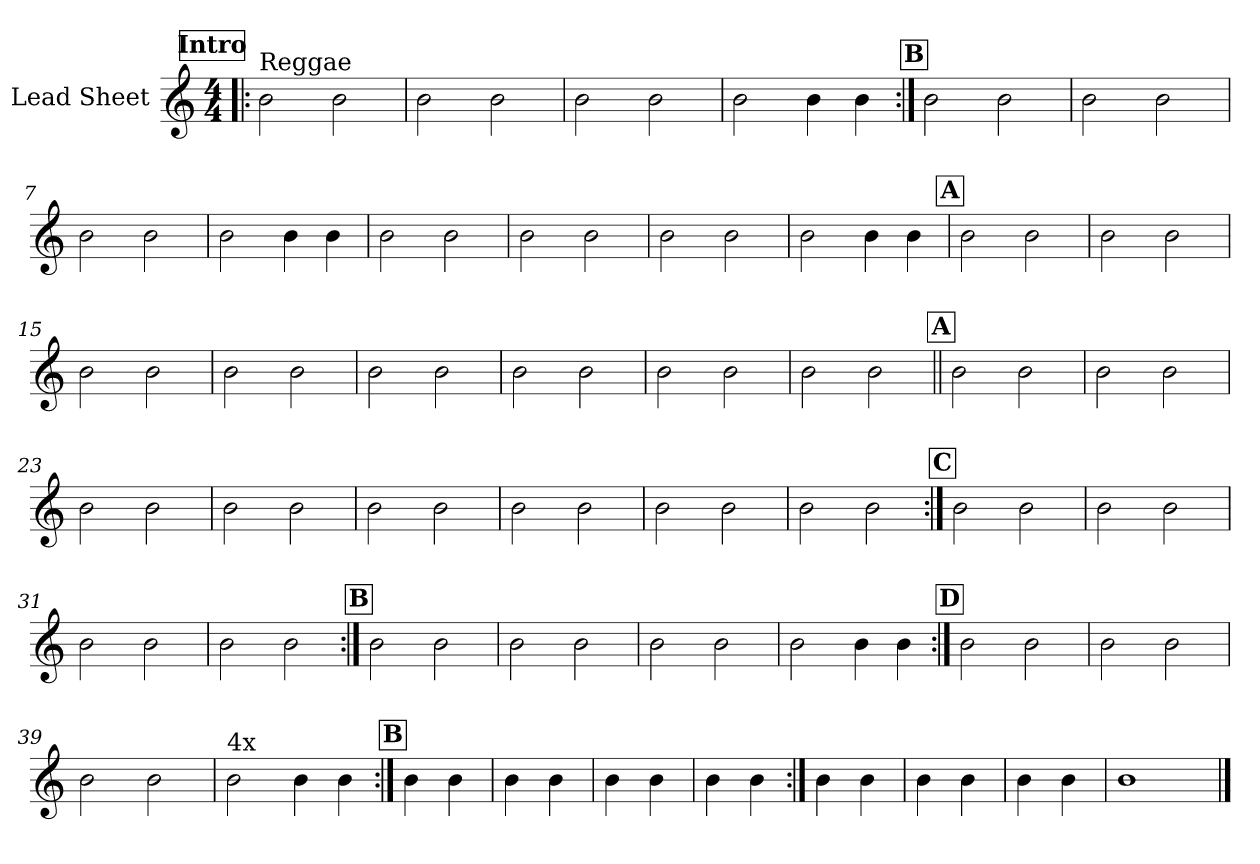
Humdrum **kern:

**kern
*part1
*staff1
*I"Lead Sheet
*clefG2
*k[]
*M4/4
*MM77
!!LO:REH:place=s1:a:fs=14:t=Intro
=1!|:
!LO:TX:a:t=Reggae
2b\
2b\
=2
2b\
2b\
=3
2b\
2b\
=4
2b\
4b\
4b\
!!LO:LB:g=z
!!LO:REH:place=s1:a:fs=14:t=B
=5:|!
2b\
2b\
=6
2b\
2b\
=7
2b\
2b\
=8
2b\
4b\
4b\
!!LO:LB:g=z
=9
2b\
2b\
=10
2b\
2b\
=11
2b\
2b\
=12
2b\
4b\
4b\
!!LO:LB:g=z
!!LO:REH:place=s1:a:fs=14:t=A
=13
2b\
2b\
=14
2b\
2b\
=15
2b\
2b\
=16
2b\
2b\
!!LO:LB:g=z
=17
2b\
2b\
=18
2b\
2b\
=19
2b\
2b\
=20
2b\
2b\
!!LO:LB:g=z
!!LO:REH:place=s1:a:fs=14:t=A
=21||
2b\
2b\
=22
2b\
2b\
=23
2b\
2b\
=24
2b\
2b\
!!LO:LB:g=z
=25
2b\
2b\
=26
2b\
2b\
=27
2b\
2b\
=28
2b\
2b\
!!LO:LB:g=z
!!LO:REH:place=s1:a:fs=14:t=C
=29:|!
2b\
2b\
=30
2b\
2b\
=31
2b\
2b\
=32
2b\
2b\
!!LO:LB:g=z
!!LO:REH:place=s1:a:fs=14:t=B
=33:|!
2b\
2b\
=34
2b\
2b\
=35
2b\
2b\
=36
2b\
4b\
4b\
!!LO:LB:g=z
!!LO:REH:place=s1:a:fs=14:t=D
=37:|!
2b\
2b\
=38
2b\
2b\
=39
2b\
2b\
=40
!LO:TX:a:t=4x
2b\
4b\
4b\
!!LO:PB:g=z
!!LO:REH:place=s1:a:fs=14:t=B
=41:|!
4b\
4b\
=42
4b\
4b\
=43
4b\
4b\
=44
4b\
4b\
=45:|!
4b\
4b\
=46
4b\
4b\
=47
4b\
4b\
=48
1b
==
*-
